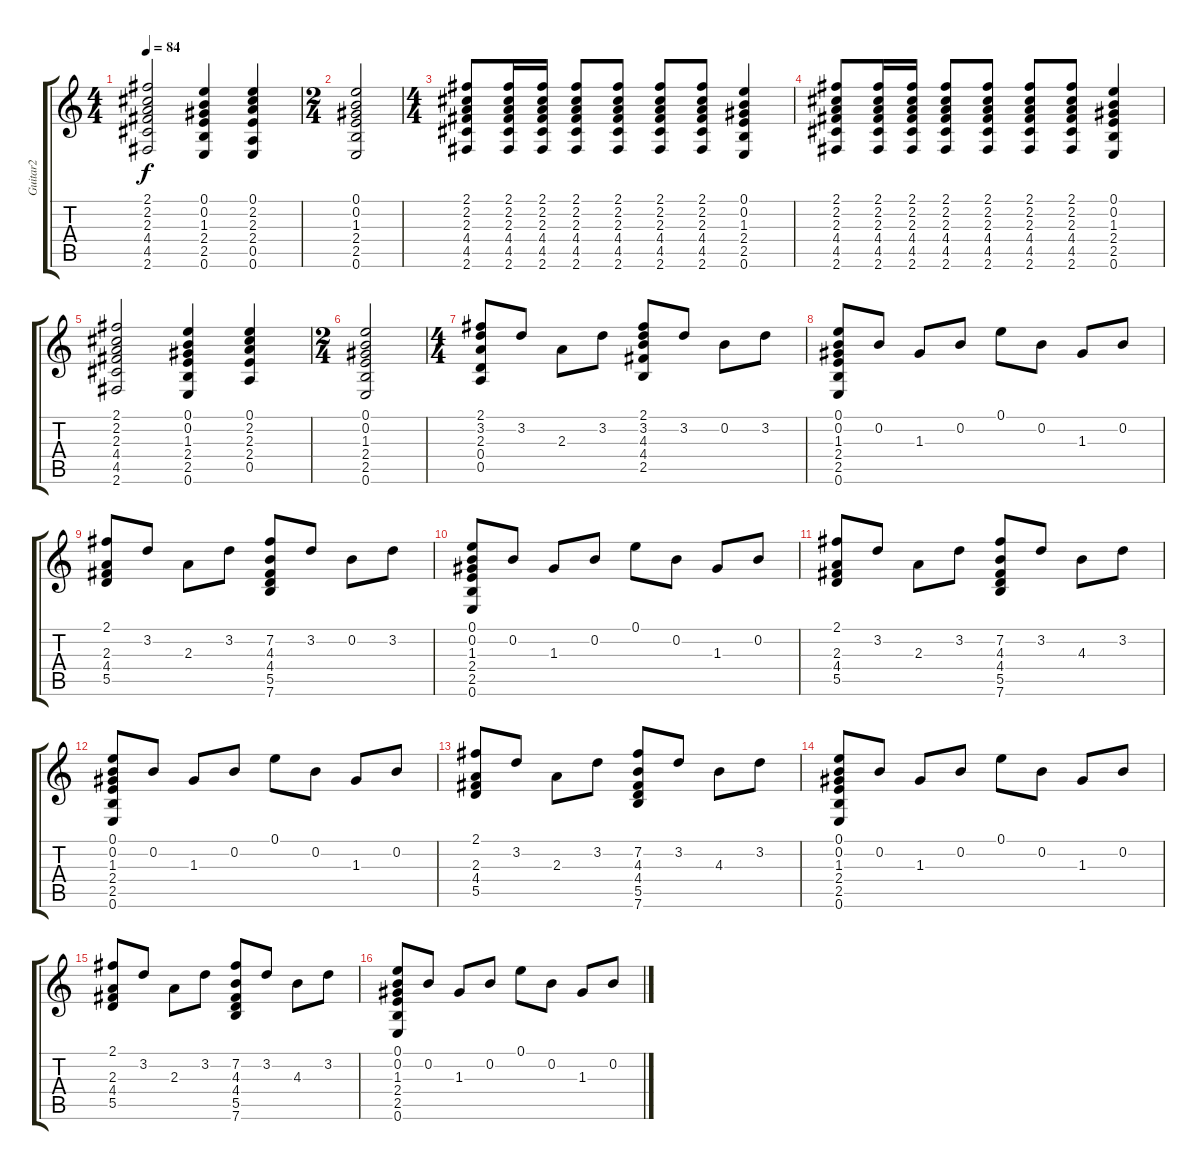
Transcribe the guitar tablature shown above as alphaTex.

\track ("Guitar2" "Guitar2") {instrument acousticguitarnylon}
\staff {score tabs}
\tuning (E4 B3 G3 D3 A2 E2) {hide}
\ts (4 4)
\tempo 84
\clef g2
\ks c
(2.1 2.2 2.3 4.4 4.5 2.6).2{dy f} (0.1 0.2 1.3 2.4 2.5 0.6).4 (0.1 2.2 2.3 2.4 0.5 0.6).4 |
\ts (2 4)
(0.1 0.2 1.3 2.4 2.5 0.6).2 |
\ts (4 4)
(2.1 2.2 2.3 4.4 4.5 2.6).8 (2.1 2.2 2.3 4.4 4.5 2.6).16 (2.1 2.2 2.3 4.4 4.5 2.6).16 (2.1 2.2 2.3 4.4 4.5 2.6).8 (2.1 2.2 2.3 4.4 4.5 2.6).8 (2.1 2.2 2.3 4.4 4.5 2.6).8 (2.1 2.2 2.3 4.4 4.5 2.6).8 (0.1 0.2 1.3 2.4 2.5 0.6).4 |
(2.1 2.2 2.3 4.4 4.5 2.6).8 (2.1 2.2 2.3 4.4 4.5 2.6).16 (2.1 2.2 2.3 4.4 4.5 2.6).16 (2.1 2.2 2.3 4.4 4.5 2.6).8 (2.1 2.2 2.3 4.4 4.5 2.6).8 (2.1 2.2 2.3 4.4 4.5 2.6).8 (2.1 2.2 2.3 4.4 4.5 2.6).8 (0.1 0.2 1.3 2.4 2.5 0.6).4 |
(2.1 2.2 2.3 4.4 4.5 2.6).2 (0.1 0.2 1.3 2.4 2.5 0.6).4 (0.1 2.2 2.3 2.4 0.5).4 |
\ts (2 4)
(0.1 0.2 1.3 2.4 2.5 0.6).2 |
\ts (4 4)
(2.1 3.2 2.3 0.4 0.5).8 3.2.8 2.3.8 3.2.8 (2.1 3.2 4.3 4.4 2.5).8 3.2.8 0.2.8 3.2.8 |
(0.1 0.2 1.3 2.4 2.5 0.6).8 0.2.8 1.3.8 0.2.8 0.1.8 0.2.8 1.3.8 0.2.8 |
(2.1 2.3 4.4 5.5).8 3.2.8 2.3.8 3.2.8 (7.2 4.3 4.4 5.5 7.6).8 3.2.8 0.2.8 3.2.8 |
(0.1 0.2 1.3 2.4 2.5 0.6).8 0.2.8 1.3.8 0.2.8 0.1.8 0.2.8 1.3.8 0.2.8 |
(2.1 2.3 4.4 5.5).8 3.2.8 2.3.8 3.2.8 (7.2 4.3 4.4 5.5 7.6).8 3.2.8 4.3.8 3.2.8 |
(0.1 0.2 1.3 2.4 2.5 0.6).8 0.2.8 1.3.8 0.2.8 0.1.8 0.2.8 1.3.8 0.2.8 |
(2.1 2.3 4.4 5.5).8 3.2.8 2.3.8 3.2.8 (7.2 4.3 4.4 5.5 7.6).8 3.2.8 4.3.8 3.2.8 |
(0.1 0.2 1.3 2.4 2.5 0.6).8 0.2.8 1.3.8 0.2.8 0.1.8 0.2.8 1.3.8 0.2.8 |
(2.1 2.3 4.4 5.5).8 3.2.8 2.3.8 3.2.8 (7.2 4.3 4.4 5.5 7.6).8 3.2.8 4.3.8 3.2.8 |
(0.1 0.2 1.3 2.4 2.5 0.6).8 0.2.8 1.3.8 0.2.8 0.1.8 0.2.8 1.3.8 0.2.8
